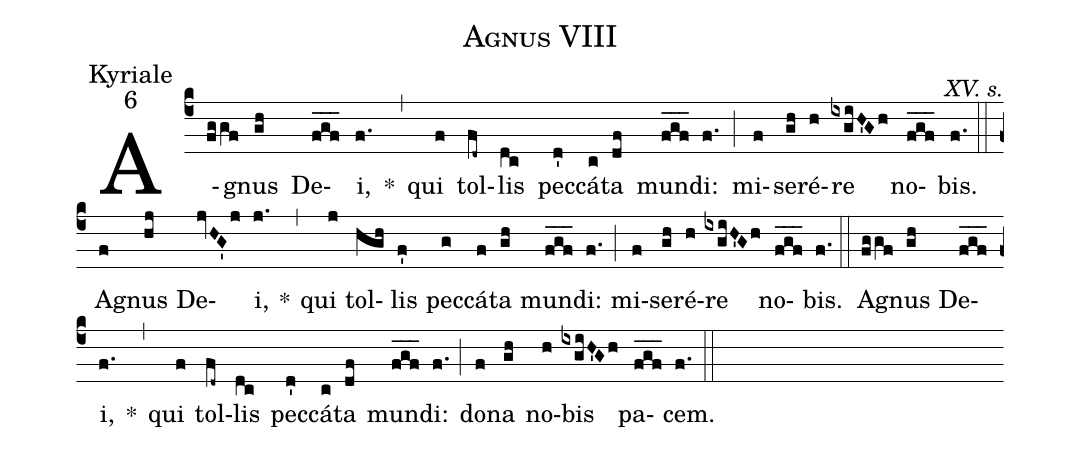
name: Agnus VIII;
office-part: Kyriale;
mode: 6;
commentary: XV. s.;
%%
(c4)
A(fggf)gnus(gh) De(fgf___)i,(f.) *(,)
qui(f) tol(fd~)lis(dc) pec(d')cá(c)ta(df) mun(fgf___)di:(f.) (;)
mi(f)se(gh)ré(h)re(ixgiH'Gh) no(fgf___)bis.(f.) (::)
A(f)gnus(hj) De(jvHG'j)i,(j.) *(,)
qui(j) tol(hgh)lis(f') pec(g)cá(f)ta(gh) mun(fgf___)di:(f.) (;)
mi(f)se(gh)ré(h)re(ixgiH'Gh) no(fgf___)bis.(f.) (::)
A(fggf)gnus(gh) De(fgf___)i,(f.) *(,)
qui(f) tol(fd~)lis(dc) pec(d')cá(c)ta(df) mun(fgf___)di:(f.) (;)
do(f)na(gh) no(h)bis(ixgiH'Gh) pa(fgf___)cem.(f.) (::)
